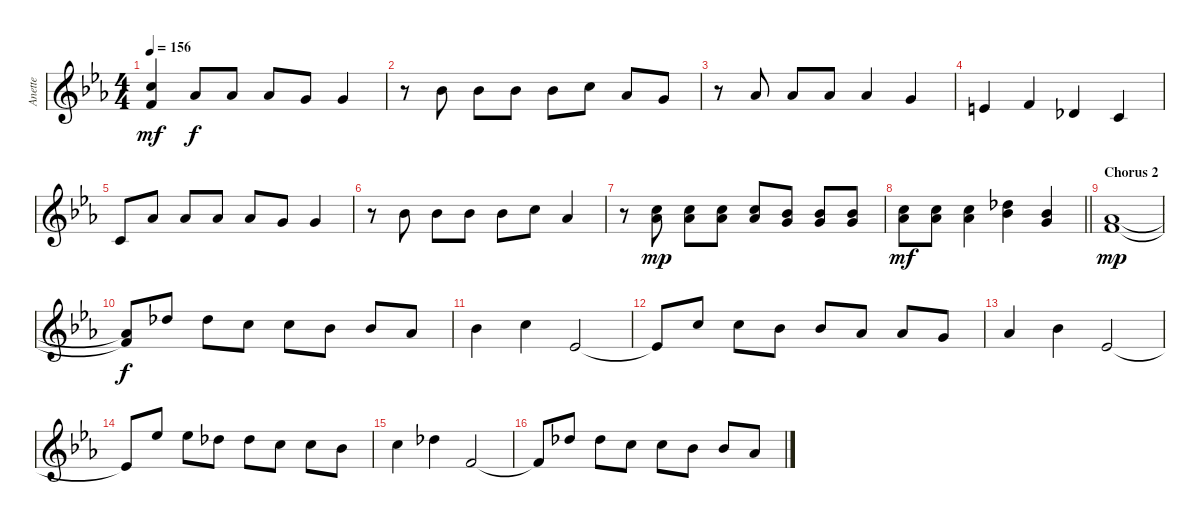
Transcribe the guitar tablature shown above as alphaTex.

\track ("Anette" "Anette") {instrument flute}
\staff {score}
\tuning (E4 B3 G3 D3 A2 E2) {hide}
\ts (4 4)
\tempo 156
\clef g2
\ks cminor
(8.1 6.2).4{dy mf} 4.1.8{dy f} 4.1.8 4.1.8 3.1.8 3.1.4 |
r.8 6.1.8 6.1.8 6.1.8 6.1.8 8.1.8 4.1.8 3.1.8 |
r.8 4.1.8 4.1.8 4.1.8 4.1.4 3.1.4 |
0.1.4 1.1.4 2.2.4 1.2.4 |
5.3.8 4.1.8 4.1.8 4.1.8 4.1.8 3.1.8 3.1.4 |
r.8 6.1.8 6.1.8 6.1.8 6.1.8 8.1.8 4.1.4 |
r.8 (4.1 13.2).8{dy mp} (4.1 13.2).8 (4.1 13.2).8 (4.1 13.2).8 (3.1 11.2).8 (3.1 11.2).8 (3.1 11.2).8 |
\barLineRight lightlight
(8.1 9.2).8{dy mf} (8.1 9.2).8 (8.1 9.2).4 (9.1 11.2).4 (6.1 8.2).4 |
\section ("" "Chorus 2")
(1.1 9.2).1{dy mp} |
(1.1{t} 9.2{t}).8{dy f} 9.1.8 9.1.8 8.1.8 8.1.8 6.1.8 6.1.8 4.1.8 |
6.1.4 8.1.4 4.2.2 |
4.2{t}.8 8.1.8 8.1.8 6.1.8 6.1.8 4.1.8 4.1.8 3.1.8 |
4.1.4 6.1.4 4.2.2 |
4.2{t}.8 11.1.8 11.1.8 9.1.8 9.1.8 8.1.8 8.1.8 6.1.8 |
8.1.4 9.1.4 1.1.2 |
1.1{t}.8 9.1.8 9.1.8 8.1.8 8.1.8 6.1.8 6.1.8 4.1.8
